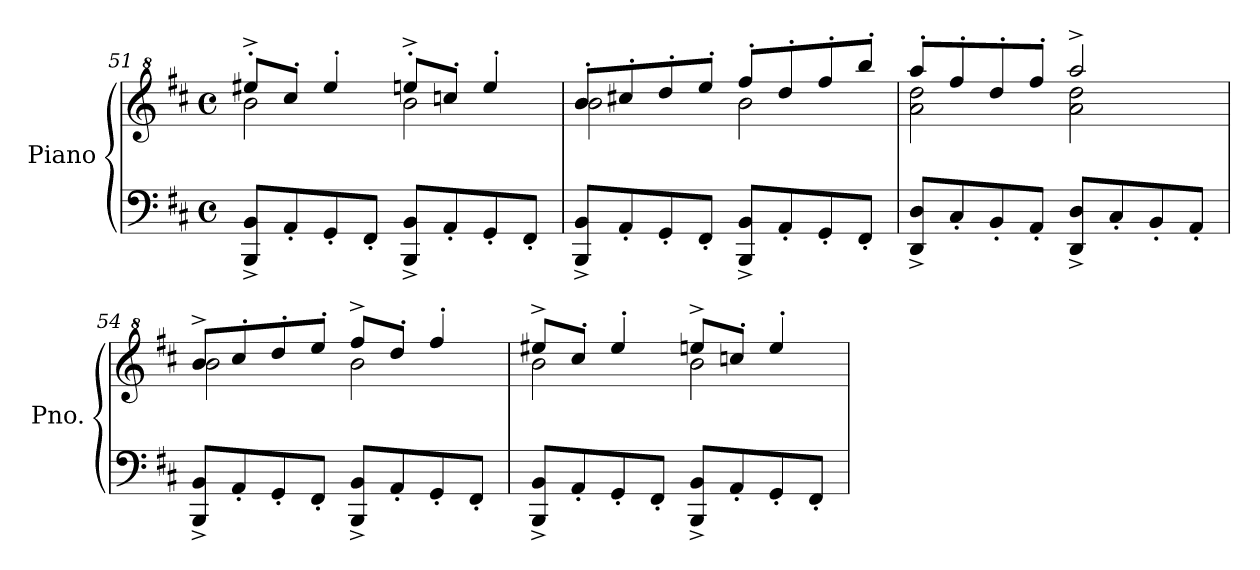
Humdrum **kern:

**kern	**kern
*part1	*part1
*staff2	*staff1
*I"Piano	*
*I'Pno.	*
*clefF4	*clefG^2
*k[f#c#]	*k[f#c#]
*M4/4	*M4/4
*met(c)	*met(c)
=51	=51
*	*^
8BBB/^ 8BB/^L	8eee#X'^/L	2bb\
8AA'/	8ccc#'/J	.
8GG'/	4eee#'/	.
8FF#'/J	.	.
8BBB/^ 8BB/^L	8eeen'^/L	2bb\
8AA'/	8cccn'/J	.
8GG'/	4eee'/	.
8FF#'/J	.	.
!!LO:PB:g=z	!!
=52	=52	=52
8BBB/^ 8BB/^L	8bb'/L	2bb\
8AA'/	8ccc#X'/	.
8GG'/	8ddd'/	.
8FF#'/J	8eee'/J	.
8BBB/^ 8BB/^L	8fff#'/L	2bb<\
8AA'/	8ddd'/	.
8GG'/	8fff#'/	.
8FF#'/J	8bbb'/J	.
=53	=53	=53
8DD/^ 8D/^L	8aaa'/L	2aa\ 2ddd\
8C#'/	8fff#'/	.
8BB'/	8ddd'/	.
8AA'/J	8fff#'/J	.
8DD/^ 8D/^L	2aaa^/	2aa\ 2ddd\
8C#'/	.	.
8BB'/	.	.
8AA'/J	.	.
=54	=54	=54
8BBB/^ 8BB/^L	8bb^/L	2bb\
8AA'/	8ccc#'/	.
8GG'/	8ddd'/	.
8FF#'/J	8eee'/J	.
8BBB/^ 8BB/^L	8fff#^/L	2bb\
8AA'/	8ddd'/J	.
8GG'/	4fff#'/	.
8FF#'/J	.	.
=55	=55	=55
8BBB/^ 8BB/^L	8eee#X^/L	2bb\
8AA'/	8ccc#'/J	.
8GG'/	4eee#'/	.
8FF#'/J	.	.
8BBB/^ 8BB/^L	8eeen^/L	2bb\
8AA'/	8cccn'/J	.
8GG'/	4eee'/	.
8FF#'/J	.	.
*	*v	*v
=	=
*-	*-
